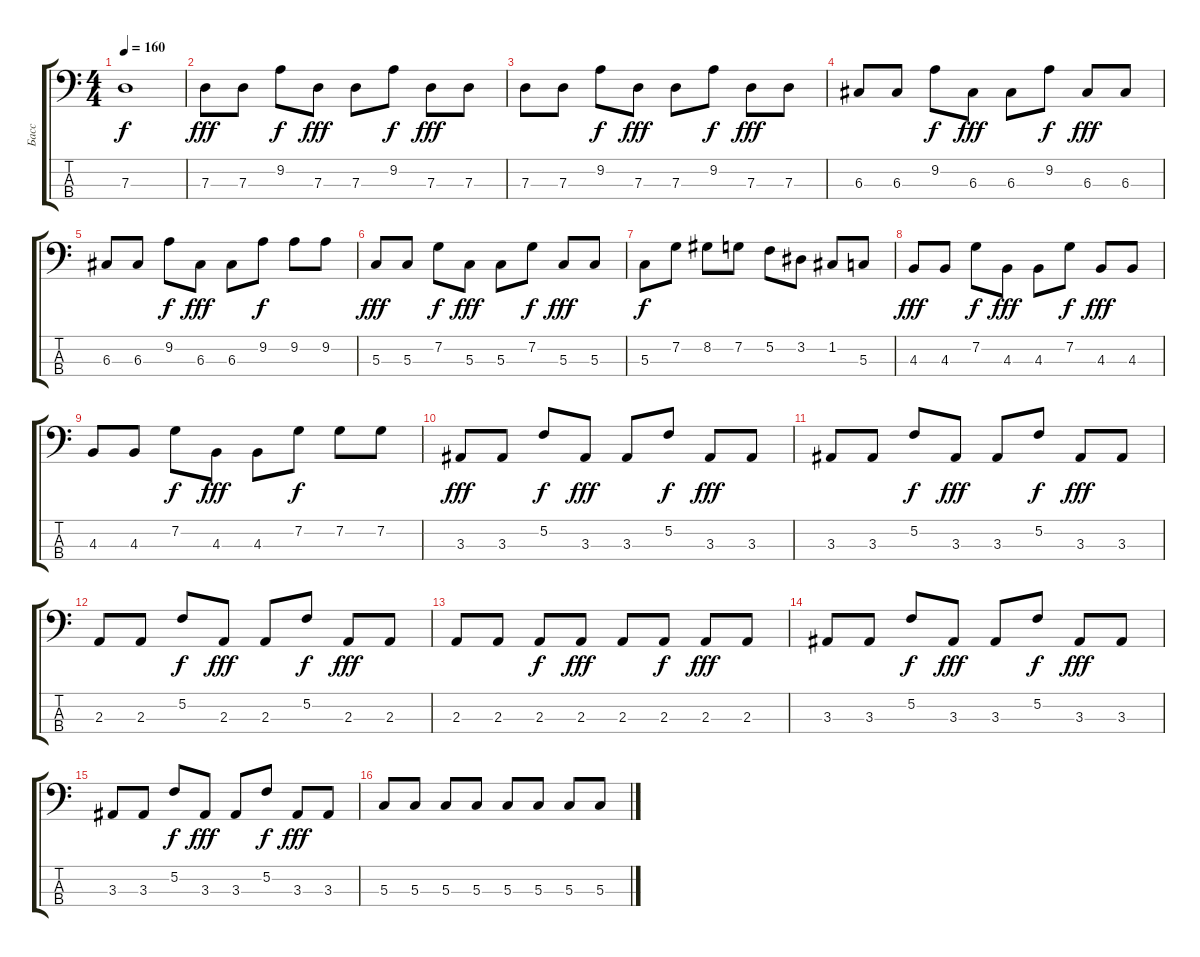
\track ("Басс" "Басс") {instrument electricbassfinger}
\staff {score tabs}
\tuning (F2 C2 G1 D1) {hide}
\ts (4 4)
\tempo 160
\clef f4
\ks c
7.3.1{dy f} |
7.3.8{dy fff} 7.3.8 9.2.8{dy f} 7.3.8{dy fff} 7.3.8 9.2.8{dy f} 7.3.8{dy fff} 7.3.8 |
7.3.8 7.3.8 9.2.8{dy f} 7.3.8{dy fff} 7.3.8 9.2.8{dy f} 7.3.8{dy fff} 7.3.8 |
6.3.8 6.3.8 9.2.8{dy f} 6.3.8{dy fff} 6.3.8 9.2.8{dy f} 6.3.8{dy fff} 6.3.8 |
6.3.8 6.3.8 9.2.8{dy f} 6.3.8{dy fff} 6.3.8 9.2.8{dy f} 9.2.8 9.2.8 |
5.3.8{dy fff} 5.3.8 7.2.8{dy f} 5.3.8{dy fff} 5.3.8 7.2.8{dy f} 5.3.8{dy fff} 5.3.8 |
5.3.8{dy f} 7.2.8 8.2.8 7.2.8 5.2.8 3.2.8 1.2.8 5.3.8 |
4.3.8{dy fff} 4.3.8 7.2.8{dy f} 4.3.8{dy fff} 4.3.8 7.2.8{dy f} 4.3.8{dy fff} 4.3.8 |
4.3.8 4.3.8 7.2.8{dy f} 4.3.8{dy fff} 4.3.8 7.2.8{dy f} 7.2.8 7.2.8 |
3.3.8{dy fff} 3.3.8 5.2.8{dy f} 3.3.8{dy fff} 3.3.8 5.2.8{dy f} 3.3.8{dy fff} 3.3.8 |
3.3.8 3.3.8 5.2.8{dy f} 3.3.8{dy fff} 3.3.8 5.2.8{dy f} 3.3.8{dy fff} 3.3.8 |
2.3.8 2.3.8 5.2.8{dy f} 2.3.8{dy fff} 2.3.8 5.2.8{dy f} 2.3.8{dy fff} 2.3.8 |
2.3.8 2.3.8 2.3.8{dy f} 2.3.8{dy fff} 2.3.8 2.3.8{dy f} 2.3.8{dy fff} 2.3.8 |
3.3.8 3.3.8 5.2.8{dy f} 3.3.8{dy fff} 3.3.8 5.2.8{dy f} 3.3.8{dy fff} 3.3.8 |
3.3.8 3.3.8 5.2.8{dy f} 3.3.8{dy fff} 3.3.8 5.2.8{dy f} 3.3.8{dy fff} 3.3.8 |
5.3.8 5.3.8 5.3.8 5.3.8 5.3.8 5.3.8 5.3.8 5.3.8
